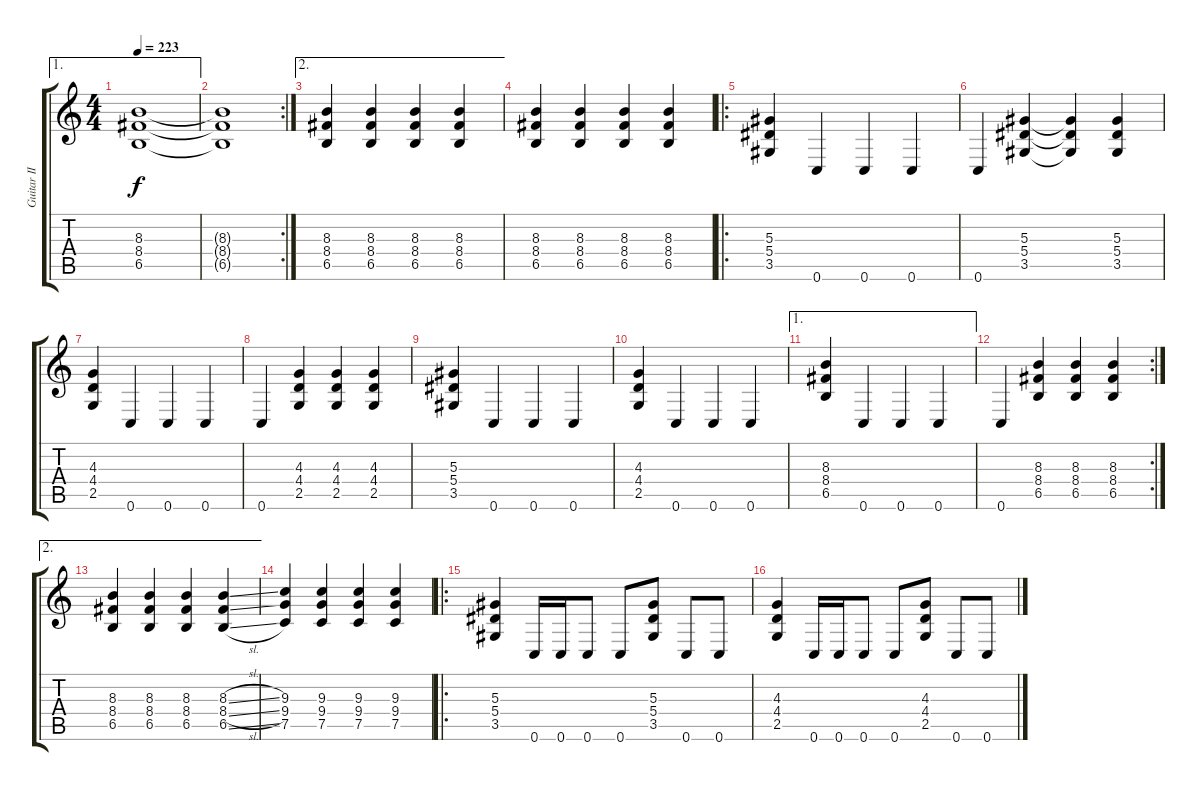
\track ("Guitar II" "Guitar II") {instrument distortionguitar}
\staff {score tabs}
\tuning (C4 G3 Eb3 Bb2 F2 C2) {hide}
\ae 1
\ts (4 4)
\tempo 223
\clef g2
\ks c
(8.3 8.4 6.5).1{dy f} |
\rc 2
(8.3{t} 8.4{t} 6.5{t}).1 |
\ae 2
(8.3 8.4 6.5).4 (8.3 8.4 6.5).4 (8.3 8.4 6.5).4 (8.3 8.4 6.5).4 |
(8.3 8.4 6.5).4 (8.3 8.4 6.5).4 (8.3 8.4 6.5).4 (8.3 8.4 6.5).4 |
\ro
(5.3 5.4 3.5).4 0.6.4 0.6.4 0.6.4 |
0.6.4 (5.3 5.4 3.5).4 (5.3{t} 5.4{t} 3.5{t}).4 (5.3 5.4 3.5).4 |
(4.3 4.4 2.5).4 0.6.4 0.6.4 0.6.4 |
0.6.4 (4.3 4.4 2.5).4 (4.3 4.4 2.5).4 (4.3 4.4 2.5).4 |
(5.3 5.4 3.5).4 0.6.4 0.6.4 0.6.4 |
(4.3 4.4 2.5).4 0.6.4 0.6.4 0.6.4 |
\ae 1
(8.3 8.4 6.5).4 0.6.4 0.6.4 0.6.4 |
\rc 2
0.6.4 (8.3 8.4 6.5).4 (8.3 8.4 6.5).4 (8.3 8.4 6.5).4 |
\ae 2
(8.3 8.4 6.5).4 (8.3 8.4 6.5).4 (8.3 8.4 6.5).4 (8.3{sl} 8.4{sl} 6.5{sl}).4 |
(9.3 9.4 7.5).4 (9.3 9.4 7.5).4 (9.3 9.4 7.5).4 (9.3 9.4 7.5).4 |
\ro
(5.3 5.4 3.5).4 0.6.16 0.6.16 0.6.8 0.6.8 (5.3 5.4 3.5).8 0.6.8 0.6.8 |
(4.3 4.4 2.5).4 0.6.16 0.6.16 0.6.8 0.6.8 (4.3 4.4 2.5).8 0.6.8 0.6.8
